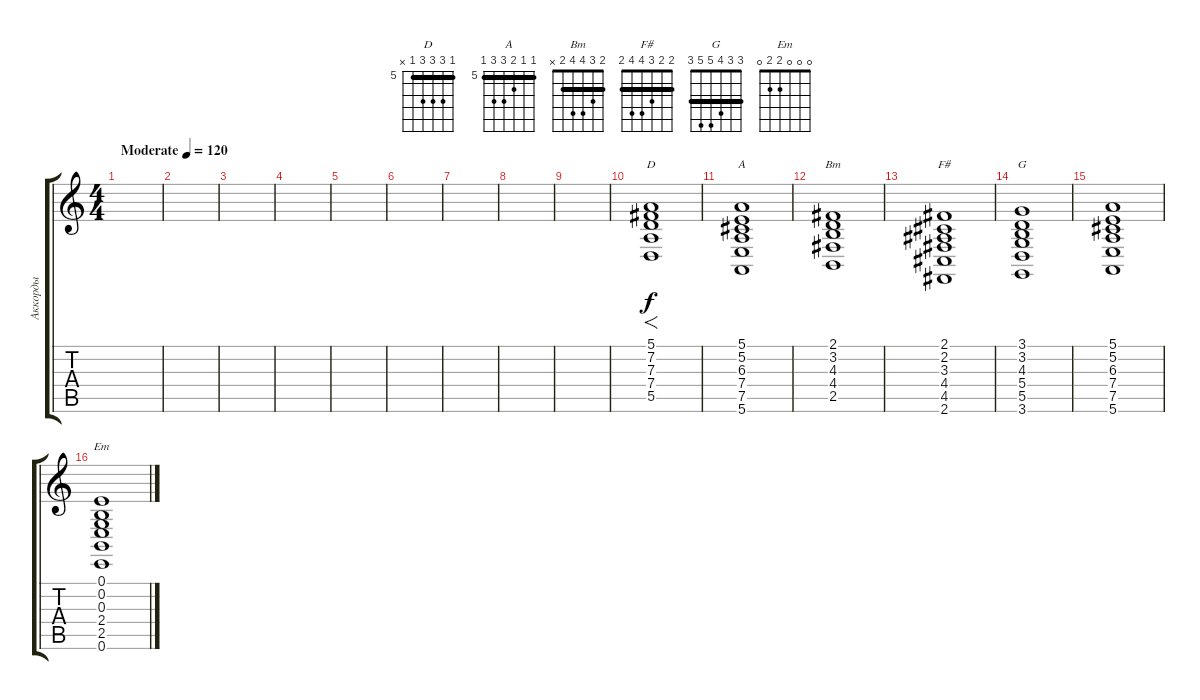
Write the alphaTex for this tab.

\track ("Аккорды" "Аккорды") {instrument stringensemble1}
\staff {score tabs}
\tuning (E4 B3 G3 D3 A2 E2) {hide}
\chord ("D" 5 7 7 7 5 x) {firstfret 5 barre 5}
\chord ("A" 5 5 6 7 7 5) {firstfret 5 barre 5}
\chord ("Bm" 2 3 4 4 2 x) {barre 2}
\chord ("F#" 2 2 3 4 4 2) {barre 2}
\chord ("G" 3 3 4 5 5 3) {barre 3}
\chord ("Em" 0 0 0 2 2 0)
\ts (4 4)
\tempo (120 "Moderate")
\clef g2
\ks c
|
|
|
|
|
|
|
|
|
(5.1 7.2 7.3 7.4 5.5).1{f ch "D"} |
(5.1 5.2 6.3 7.4 7.5 5.6).1{ch "A"} |
(2.1 3.2 4.3 4.4 2.5).1{ch "Bm"} |
(2.1 2.2 3.3 4.4 4.5 2.6).1{ch "F#"} |
(3.1 3.2 4.3 5.4 5.5 3.6).1{ch "G"} |
(5.1 5.2 6.3 7.4 7.5 5.6).1 |
(0.1 0.2 0.3 2.4 2.5 0.6).1{ch "Em"}
